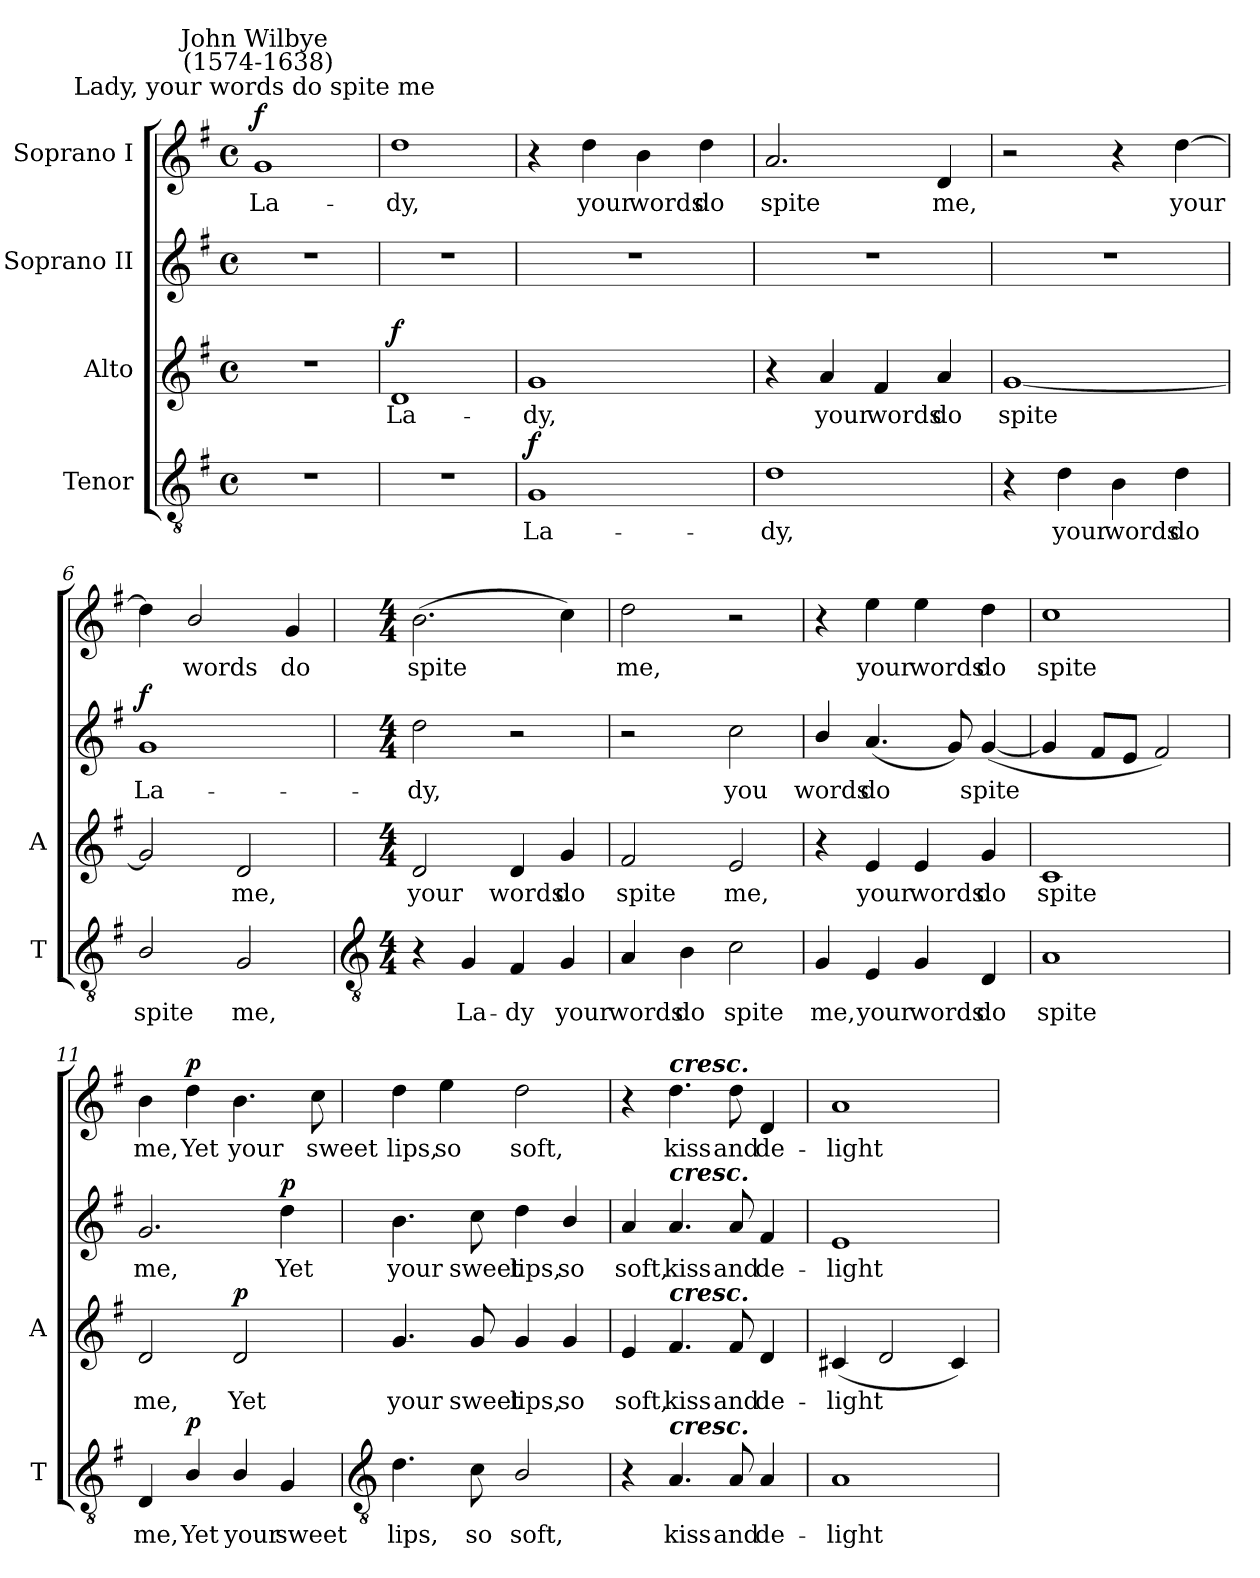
**kern	**text	**dynam	**kern	**text	**dynam	**kern	**text	**dynam	**kern	**text	**dynam
*part4	*part4	*part4	*part3	*part3	*part3	*part2	*part2	*part2	*part1	*part1	*part1
*staff4	*staff4	*staff4	*staff3	*staff3	*staff3	*staff2	*staff2	*staff2	*staff1	*staff1	*staff1
*I"Tenor	*	*	*I"Alto	*	*	*I"Soprano II	*	*	*I"Soprano I	*	*
*I'T	*	*	*I'A	*	*	*	*	*	*	*	*
*clefGv2	*	*	*clefG2	*	*	*clefG2	*	*	*clefG2	*	*
*k[f#]	*	*	*k[f#]	*	*	*k[f#]	*	*	*k[f#]	*	*
*G:	*	*	*G:	*	*	*G:	*	*	*G:	*	*
*M4/4	*	*	*M4/4	*	*	*M4/4	*	*	*M4/4	*	*
*met(c)	*	*	*met(c)	*	*	*met(c)	*	*	*met(c)	*	*
=1	=1	=1	=1	=1	=1	=1	=1	=1	=1	=1	=1
!	!	!	!	!	!	!	!	!	!LO:TX:a:cj:t=Lady, your words do spite me	!	!
!	!	!	!	!	!	!	!	!	!LO:TX:a:cj:t=John Wilbye\n (1574-1638)	!	!
!	!	!	!	!	!	!	!	!	!	!LO:LY:b	!LO:DY:b
1r	.	.	1r	.	.	1r	.	.	1g	La-	f
=2	=2	=2	=2	=2	=2	=2	=2	=2	=2	=2	=2
!	!	!	!	!LO:LY:b	!LO:DY:b	!	!	!	!	!LO:LY:b	!
1r	.	.	1d	La-	f	1r	.	.	1dd	-dy,	.
=3	=3	=3	=3	=3	=3	=3	=3	=3	=3	=3	=3
!	!LO:LY:b	!LO:DY:b	!	!LO:LY:b	!	!	!	!	!	!	!
1G	La-	f	1g	-dy,	.	1r	.	.	4r	.	.
!	!	!	!	!	!	!	!	!	!	!LO:LY:b	!
.	.	.	.	.	.	.	.	.	4dd	your	.
!	!	!	!	!	!	!	!	!	!	!LO:LY:b	!
.	.	.	.	.	.	.	.	.	4b	words	.
!	!	!	!	!	!	!	!	!	!	!LO:LY:b	!
.	.	.	.	.	.	.	.	.	4dd	do	.
=4	=4	=4	=4	=4	=4	=4	=4	=4	=4	=4	=4
!	!LO:LY:b	!	!	!	!	!	!	!	!	!LO:LY:b	!
1d	-dy,	.	4r	.	.	1r	.	.	2.a	spite	.
!	!	!	!	!LO:LY:b	!	!	!	!	!	!	!
.	.	.	4a	your	.	.	.	.	.	.	.
!	!	!	!	!LO:LY:b	!	!	!	!	!	!	!
.	.	.	4f#	words	.	.	.	.	.	.	.
!	!	!	!	!LO:LY:b	!	!	!	!	!	!LO:LY:b	!
.	.	.	4a	do	.	.	.	.	4d	me,	.
=5	=5	=5	=5	=5	=5	=5	=5	=5	=5	=5	=5
!	!	!	!	!LO:LY:b	!	!	!	!	!	!	!
4r	.	.	[1g	spite	.	1r	.	.	2r	.	.
!	!LO:LY:b	!	!	!	!	!	!	!	!	!	!
4d	your	.	.	.	.	.	.	.	.	.	.
!	!LO:LY:b	!	!	!	!	!	!	!	!	!	!
4B	words	.	.	.	.	.	.	.	4r	.	.
!	!LO:LY:b	!	!	!	!	!	!	!	!	!LO:LY:b	!
4d	do	.	.	.	.	.	.	.	[4dd	your	.
=6	=6	=6	=6	=6	=6	=6	=6	=6	=6	=6	=6
!	!LO:LY:b	!	!	!	!	!	!LO:LY:b	!LO:DY:b	!	!	!
2B/	spite	.	2g]	.	.	1g	La-	f	4dd]	.	.
!	!	!	!	!	!	!	!	!	!	!LO:LY:b	!
.	.	.	.	.	.	.	.	.	2b/	words	.
!	!LO:LY:b	!	!	!LO:LY:b	!	!	!	!	!	!	!
2G	me,	.	2d	me,	.	.	.	.	.	.	.
!	!	!	!	!	!	!	!	!	!	!LO:LY:b	!
.	.	.	.	.	.	.	.	.	4g	do	.
!!LO:LB:g=z
=7	=7	=7	=7	=7	=7	=7	=7	=7	=7	=7	=7
*clefGv2	*	*	*	*	*	*	*	*	*	*	*
*M4/4	*	*	*M4/4	*	*	*M4/4	*	*	*M4/4	*	*
!	!	!	!	!LO:LY:b	!	!	!LO:LY:b	!	!	!LO:LY:b	!
4r	.	.	2d	your	.	2dd	-dy,	.	(>2.b	spite	.
!	!LO:LY:b	!	!	!	!	!	!	!	!	!	!
4G	La-	.	.	.	.	.	.	.	.	.	.
!	!LO:LY:b	!	!	!LO:LY:b	!	!	!	!	!	!	!
4F#	-dy	.	4d	words	.	2r	.	.	.	.	.
!	!LO:LY:b	!	!	!LO:LY:b	!	!	!	!	!	!	!
4G	your	.	4g	do	.	.	.	.	4cc)	.	.
=8	=8	=8	=8	=8	=8	=8	=8	=8	=8	=8	=8
!	!LO:LY:b	!	!	!LO:LY:b	!	!	!	!	!	!LO:LY:b	!
4A	words	.	2f#	spite	.	2r	.	.	2dd	me,	.
!	!LO:LY:b	!	!	!	!	!	!	!	!	!	!
4B	do	.	.	.	.	.	.	.	.	.	.
!	!LO:LY:b	!	!	!LO:LY:b	!	!	!LO:LY:b	!	!	!	!
2c	spite	.	2e	me,	.	2cc	you	.	2r	.	.
=9	=9	=9	=9	=9	=9	=9	=9	=9	=9	=9	=9
!	!LO:LY:b	!	!	!	!	!	!LO:LY:b	!	!	!	!
4G	me,	.	4r	.	.	4b/	words	.	4r	.	.
!	!LO:LY:b	!	!	!LO:LY:b	!	!	!LO:LY:b	!	!	!LO:LY:b	!
4E	your	.	4e	your	.	(<4.a	do	.	4ee	your	.
!	!LO:LY:b	!	!	!LO:LY:b	!	!	!	!	!	!LO:LY:b	!
4G	words	.	4e	words	.	.	.	.	4ee	words	.
.	.	.	.	.	.	8g)	.	.	.	.	.
!	!LO:LY:b	!	!	!LO:LY:b	!	!	!LO:LY:b	!	!	!LO:LY:b	!
4D	do	.	4g	do	.	(<[4g	spite	.	4dd	do	.
=10	=10	=10	=10	=10	=10	=10	=10	=10	=10	=10	=10
!	!LO:LY:b	!	!	!LO:LY:b	!	!	!	!	!	!LO:LY:b	!
1A	spite	.	1c	spite	.	4g]	.	.	1cc	spite	.
.	.	.	.	.	.	8f#L	.	.	.	.	.
.	.	.	.	.	.	8eJ	.	.	.	.	.
.	.	.	.	.	.	2f#)	.	.	.	.	.
=11	=11	=11	=11	=11	=11	=11	=11	=11	=11	=11	=11
!	!LO:LY:b	!	!	!LO:LY:b	!	!	!LO:LY:b	!	!	!LO:LY:b	!
4D	me,	.	2d	me,	.	2.g	me,	.	4b	me,	.
!	!LO:LY:b	!LO:DY:b	!	!	!	!	!	!	!	!LO:LY:b	!LO:DY:b
4B/	Yet	p	.	.	.	.	.	.	4dd	Yet	p
!	!LO:LY:b	!	!	!LO:LY:b	!LO:DY:b	!	!	!	!	!LO:LY:b	!
4B/	your	.	2d	Yet	p	.	.	.	4.b	your	.
!	!LO:LY:b	!	!	!	!	!	!LO:LY:b	!LO:DY:b	!	!	!
4G	sweet	.	.	.	.	4dd	Yet	p	.	.	.
!	!	!	!	!	!	!	!	!	!	!LO:LY:b	!
.	.	.	.	.	.	.	.	.	8cc	sweet	.
!!LO:LB:g=z
=12	=12	=12	=12	=12	=12	=12	=12	=12	=12	=12	=12
*clefGv2	*	*	*	*	*	*	*	*	*	*	*
!	!LO:LY:b	!	!	!LO:LY:b	!	!	!LO:LY:b	!	!	!LO:LY:b	!
4.d	lips,	.	4.g	your	.	4.b	your	.	4dd	lips,	.
!	!	!	!	!	!	!	!	!	!	!LO:LY:b	!
.	.	.	.	.	.	.	.	.	4ee	so	.
!	!LO:LY:b	!	!	!LO:LY:b	!	!	!LO:LY:b	!	!	!	!
8c	so	.	8g	sweet	.	8cc	sweet	.	.	.	.
!	!LO:LY:b	!	!	!LO:LY:b	!	!	!LO:LY:b	!	!	!LO:LY:b	!
2B/	soft,	.	4g	lips,	.	4dd	lips,	.	2dd	soft,	.
!	!	!	!	!LO:LY:b	!	!	!LO:LY:b	!	!	!	!
.	.	.	4g	so	.	4b/	so	.	.	.	.
=13	=13	=13	=13	=13	=13	=13	=13	=13	=13	=13	=13
!	!	!	!	!LO:LY:b	!	!	!LO:LY:b	!	!	!	!
4r	.	.	4e	soft,	.	4a	soft,	.	4r	.	.
!	!	!	!	!	!	!	!	!	!LO:TX:a:Bi:t=cresc.	!	!
!	!	!	!	!	!	!LO:TX:a:Bi:t=cresc.	!	!	!	!	!
!	!	!	!LO:TX:a:Bi:t=cresc.	!	!	!	!	!	!	!	!
!LO:TX:a:Bi:t=cresc.	!	!	!	!	!	!	!	!	!	!	!
!	!LO:LY:b	!	!	!LO:LY:b	!	!	!LO:LY:b	!	!	!LO:LY:b	!
4.A	kiss	.	4.f#	kiss	.	4.a	kiss	.	4.dd	kiss	.
!	!LO:LY:b	!	!	!LO:LY:b	!	!	!LO:LY:b	!	!	!LO:LY:b	!
8A	and	.	8f#	and	.	8a	and	.	8dd	and	.
!	!LO:LY:b	!	!	!LO:LY:b	!	!	!LO:LY:b	!	!	!LO:LY:b	!
4A	de-	.	4d	de-	.	4f#	de-	.	4d	de-	.
=14	=14	=14	=14	=14	=14	=14	=14	=14	=14	=14	=14
!	!LO:LY:b	!	!	!LO:LY:b	!	!	!LO:LY:b	!	!	!LO:LY:b	!
1A	-light	.	(<4c#X	-light	.	1e	-light	.	1a	-light	.
.	.	.	2d	.	.	.	.	.	.	.	.
.	.	.	4c#)	.	.	.	.	.	.	.	.
=	=	=	=	=	=	=	=	=	=	=	=
*-	*-	*-	*-	*-	*-	*-	*-	*-	*-	*-	*-
